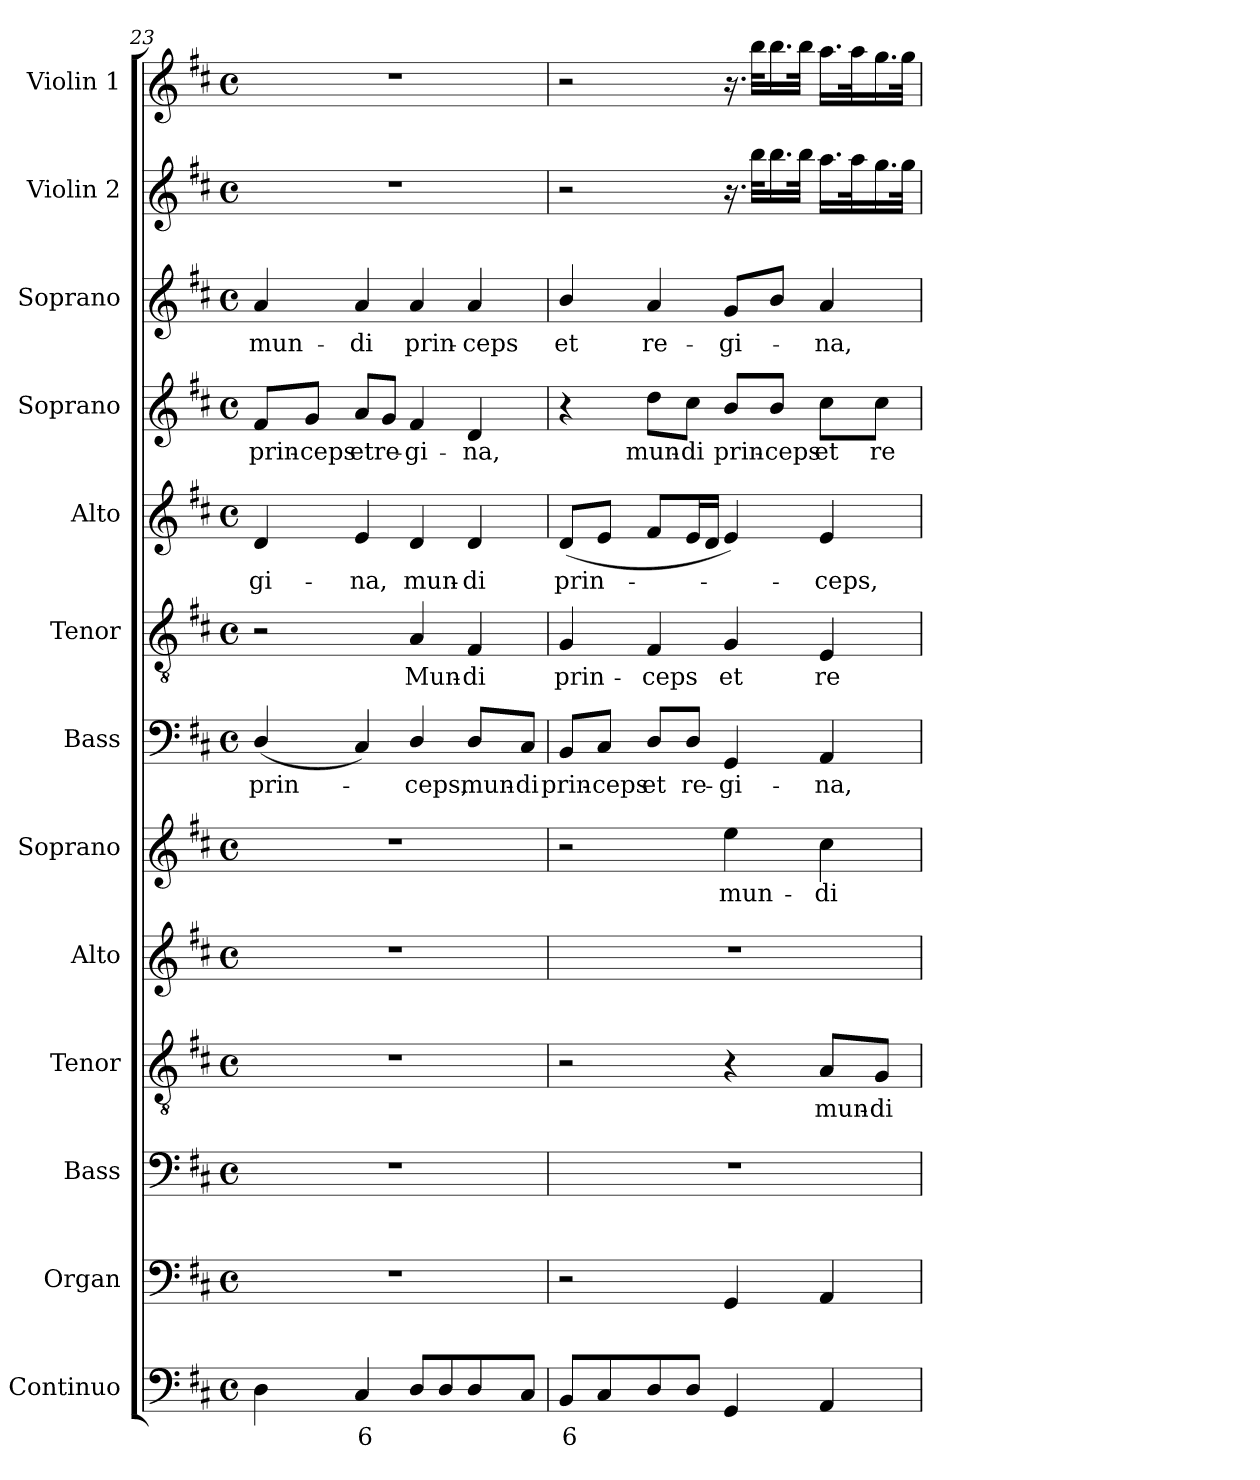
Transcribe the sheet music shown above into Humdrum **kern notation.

**kern	**text	**kern	**kern	**kern	**text	**kern	**kern	**text	**kern	**text	**kern	**text	**kern	**text	**kern	**text	**kern	**text	**kern	**kern
*part13	*part13	*part12	*part11	*part10	*part10	*part9	*part8	*part8	*part7	*part7	*part6	*part6	*part5	*part5	*part4	*part4	*part3	*part3	*part2	*part1
*staff13	*staff13	*staff12	*staff11	*staff10	*staff10	*staff9	*staff8	*staff8	*staff7	*staff7	*staff6	*staff6	*staff5	*staff5	*staff4	*staff4	*staff3	*staff3	*staff2	*staff1
*I"Continuo	*	*I"Organ	*I"Bass	*I"Tenor	*	*I"Alto	*I"Soprano	*	*I"Bass	*	*I"Tenor	*	*I"Alto	*	*I"Soprano	*	*I"Soprano	*	*I"Violin 2	*I"Violin 1
*I'Cont.	*	*I'Org.	*I'B.	*I'T.	*	*I'A.	*I'S.	*	*I'B.	*	*I'T.	*	*I'A.	*	*I'S.	*	*I'S.	*	*I'Vln. 2	*I'Vln. 1
*clefF4	*	*clefF4	*clefF4	*clefGv2	*	*clefG2	*clefG2	*	*clefF4	*	*clefGv2	*	*clefG2	*	*clefG2	*	*clefG2	*	*clefG2	*clefG2
*	*	*	*	*ITrd7c12	*	*	*	*	*	*	*ITrd7c12	*	*	*	*	*	*	*	*	*
*k[f#c#]	*	*k[f#c#]	*k[f#c#]	*k[f#c#]	*	*k[f#c#]	*k[f#c#]	*	*k[f#c#]	*	*k[f#c#]	*	*k[f#c#]	*	*k[f#c#]	*	*k[f#c#]	*	*k[f#c#]	*k[f#c#]
*D:	*	*D:	*D:	*D:	*	*D:	*D:	*	*D:	*	*D:	*	*D:	*	*D:	*	*D:	*	*D:	*D:
*M4/4	*	*M4/4	*M4/4	*M4/4	*	*M4/4	*M4/4	*	*M4/4	*	*M4/4	*	*M4/4	*	*M4/4	*	*M4/4	*	*M4/4	*M4/4
*met(c)	*	*met(c)	*met(c)	*met(c)	*	*met(c)	*met(c)	*	*met(c)	*	*met(c)	*	*met(c)	*	*met(c)	*	*met(c)	*	*met(c)	*met(c)
=23	=23	=23	=23	=23	=23	=23	=23	=23	=23	=23	=23	=23	=23	=23	=23	=23	=23	=23	=23	=23
!	!	!	!	!	!	!	!	!	!	!LO:LY:b:color=#000000	!	!	!	!	!	!	!	!	!	!
!	!	!	!	!	!	!	!	!	!	!	!	!	!	!LO:LY:b:color=#000000	!	!	!	!	!	!
!	!	!	!	!	!	!	!	!	!	!	!	!	!	!	!	!LO:LY:b:color=#000000	!	!	!	!
!	!	!	!	!	!	!	!	!	!	!	!	!	!	!	!	!	!	!LO:LY:b:color=#000000	!	!
4Di\	.	1r	1r	1r	.	1r	1r	.	(4Di/	prin-	2r	.	4di/	-gi-	8f#i/L	prin-	4ai/	mun-	1r	1r
!	!	!	!	!	!	!	!	!	!	!	!	!	!	!	!	!LO:LY:b:color=#000000	!	!	!	!
.	.	.	.	.	.	.	.	.	.	.	.	.	.	.	8gi/J	-ceps	.	.	.	.
!	!LO:LY:b:color=#000000	!	!	!	!	!	!	!	!	!	!	!	!	!	!	!	!	!	!	!
!	!	!	!	!	!	!	!	!	!	!	!	!	!	!LO:LY:b:color=#000000	!	!	!	!	!	!
!	!	!	!	!	!	!	!	!	!	!	!	!	!	!	!	!LO:LY:b:color=#000000	!	!	!	!
!	!	!	!	!	!	!	!	!	!	!	!	!	!	!	!	!	!	!LO:LY:b:color=#000000	!	!
4C#i/	6	.	.	.	.	.	.	.	4C#i/)	.	.	.	4ei/	-na,	8ai/L	et	4ai/	-di	.	.
!	!	!	!	!	!	!	!	!	!	!	!	!	!	!	!	!LO:LY:b:color=#000000	!	!	!	!
.	.	.	.	.	.	.	.	.	.	.	.	.	.	.	8gi/J	re-	.	.	.	.
!	!	!	!	!	!	!	!	!	!	!LO:LY:b:color=#000000	!	!	!	!	!	!	!	!	!	!
!	!	!	!	!	!	!	!	!	!	!	!	!LO:LY:b:color=#000000	!	!	!	!	!	!	!	!
!	!	!	!	!	!	!	!	!	!	!	!	!	!	!LO:LY:b:color=#000000	!	!	!	!	!	!
!	!	!	!	!	!	!	!	!	!	!	!	!	!	!	!	!LO:LY:b:color=#000000	!	!	!	!
!	!	!	!	!	!	!	!	!	!	!	!	!	!	!	!	!	!	!LO:LY:b:color=#000000	!	!
8Di/L	.	.	.	.	.	.	.	.	4Di/	-ceps,	4AAi/	Mun-	4di/	mun-	4f#i/	-gi-	4ai/	prin-	.	.
8Di/	.	.	.	.	.	.	.	.	.	.	.	.	.	.	.	.	.	.	.	.
!	!	!	!	!	!	!	!	!	!	!LO:LY:b:color=#000000	!	!	!	!	!	!	!	!	!	!
!	!	!	!	!	!	!	!	!	!	!	!	!LO:LY:b:color=#000000	!	!	!	!	!	!	!	!
!	!	!	!	!	!	!	!	!	!	!	!	!	!	!LO:LY:b:color=#000000	!	!	!	!	!	!
!	!	!	!	!	!	!	!	!	!	!	!	!	!	!	!	!LO:LY:b:color=#000000	!	!	!	!
!	!	!	!	!	!	!	!	!	!	!	!	!	!	!	!	!	!	!LO:LY:b:color=#000000	!	!
8Di/	.	.	.	.	.	.	.	.	8Di/L	mun-	4FF#i/	-di	4di/	-di	4di/	-na,	4ai/	-ceps	.	.
!	!	!	!	!	!	!	!	!	!	!LO:LY:b:color=#000000	!	!	!	!	!	!	!	!	!	!
8C#i/J	.	.	.	.	.	.	.	.	8C#i/J	-di	.	.	.	.	.	.	.	.	.	.
=24	=24	=24	=24	=24	=24	=24	=24	=24	=24	=24	=24	=24	=24	=24	=24	=24	=24	=24	=24	=24
!	!LO:LY:b:color=#000000	!	!	!	!	!	!	!	!	!	!	!	!	!	!	!	!	!	!	!
!	!	!	!	!	!	!	!	!	!	!LO:LY:b:color=#000000	!	!	!	!	!	!	!	!	!	!
!	!	!	!	!	!	!	!	!	!	!	!	!LO:LY:b:color=#000000	!	!	!	!	!	!	!	!
!	!	!	!	!	!	!	!	!	!	!	!	!	!	!LO:LY:b:color=#000000	!	!	!	!	!	!
!	!	!	!	!	!	!	!	!	!	!	!	!	!	!	!	!	!	!LO:LY:b:color=#000000	!	!
8BBi/L	6	2r	1r	2r	.	1r	2r	.	8BBi/L	prin-	4GGi/	prin-	(8di/L	prin-	4r	.	4bi/	et	2r	2r
!	!	!	!	!	!	!	!	!	!	!LO:LY:b:color=#000000	!	!	!	!	!	!	!	!	!	!
8C#i/	.	.	.	.	.	.	.	.	8C#i/J	-ceps	.	.	8ei/J	.	.	.	.	.	.	.
!	!	!	!	!	!	!	!	!	!	!LO:LY:b:color=#000000	!	!	!	!	!	!	!	!	!	!
!	!	!	!	!	!	!	!	!	!	!	!	!LO:LY:b:color=#000000	!	!	!	!	!	!	!	!
!	!	!	!	!	!	!	!	!	!	!	!	!	!	!	!	!LO:LY:b:color=#000000	!	!	!	!
!	!	!	!	!	!	!	!	!	!	!	!	!	!	!	!	!	!	!LO:LY:b:color=#000000	!	!
8Di/	.	.	.	.	.	.	.	.	8Di/L	et	4FF#i/	-ceps	8f#i/L	.	8ddi\L	mun-	4ai/	re-	.	.
!	!	!	!	!	!	!	!	!	!	!LO:LY:b:color=#000000	!	!	!	!	!	!	!	!	!	!
!	!	!	!	!	!	!	!	!	!	!	!	!	!	!	!	!LO:LY:b:color=#000000	!	!	!	!
8Di/J	.	.	.	.	.	.	.	.	8Di/J	re-	.	.	16ei/L	.	8cc#i\J	-di	.	.	.	.
.	.	.	.	.	.	.	.	.	.	.	.	.	16di/JJ	.	.	.	.	.	.	.
!	!	!	!	!	!	!	!	!LO:LY:b:color=#000000	!	!	!	!	!	!	!	!	!	!	!	!
!	!	!	!	!	!	!	!	!	!	!LO:LY:b:color=#000000	!	!	!	!	!	!	!	!	!	!
!	!	!	!	!	!	!	!	!	!	!	!	!LO:LY:b:color=#000000	!	!	!	!	!	!	!	!
!	!	!	!	!	!	!	!	!	!	!	!	!	!	!	!	!LO:LY:b:color=#000000	!	!	!	!
!	!	!	!	!	!	!	!	!	!	!	!	!	!	!	!	!	!	!LO:LY:b:color=#000000	!	!
4GGi/	.	4GGi/	.	4r	.	.	4eei\	mun-	4GGi/	-gi-	4GGi/	et	4ei/)	.	8bi/L	prin-	8gi/L	-gi-	16.r	16.r
.	.	.	.	.	.	.	.	.	.	.	.	.	.	.	.	.	.	.	32bbi\KLL	32bbi\KLL
!	!	!	!	!	!	!	!	!	!	!	!	!	!	!	!	!LO:LY:b:color=#000000	!	!	!	!
.	.	.	.	.	.	.	.	.	.	.	.	.	.	.	8bi/J	-ceps	8bi/J	.	16.bbi\	16.bbi\
.	.	.	.	.	.	.	.	.	.	.	.	.	.	.	.	.	.	.	32bbi\JJk	32bbi\JJk
!	!	!	!	!	!LO:LY:b:color=#000000	!	!	!	!	!	!	!	!	!	!	!	!	!	!	!
!	!	!	!	!	!	!	!	!LO:LY:b:color=#000000	!	!	!	!	!	!	!	!	!	!	!	!
!	!	!	!	!	!	!	!	!	!	!LO:LY:b:color=#000000	!	!	!	!	!	!	!	!	!	!
!	!	!	!	!	!	!	!	!	!	!	!	!LO:LY:b:color=#000000	!	!	!	!	!	!	!	!
!	!	!	!	!	!	!	!	!	!	!	!	!	!	!LO:LY:b:color=#000000	!	!	!	!	!	!
!	!	!	!	!	!	!	!	!	!	!	!	!	!	!	!	!LO:LY:b:color=#000000	!	!	!	!
!	!	!	!	!	!	!	!	!	!	!	!	!	!	!	!	!	!	!LO:LY:b:color=#000000	!	!
4AAi/	.	4AAi/	.	8AAi/L	mun-	.	4cc#i\	-di	4AAi/	-na,	4EEi/	re-	4ei/	-ceps,	8cc#i\L	et	4ai/	-na,	16.aai\LL	16.aai\LL
.	.	.	.	.	.	.	.	.	.	.	.	.	.	.	.	.	.	.	32aai\k	32aai\k
!	!	!	!	!	!LO:LY:b:color=#000000	!	!	!	!	!	!	!	!	!	!	!	!	!	!	!
!	!	!	!	!	!	!	!	!	!	!	!	!	!	!	!	!LO:LY:b:color=#000000	!	!	!	!
.	.	.	.	8GGi/J	-di	.	.	.	.	.	.	.	.	.	8cc#i\J	re-	.	.	16.ggi\	16.ggi\
.	.	.	.	.	.	.	.	.	.	.	.	.	.	.	.	.	.	.	32ggi\JJk	32ggi\JJk
=	=	=	=	=	=	=	=	=	=	=	=	=	=	=	=	=	=	=	=	=
*-	*-	*-	*-	*-	*-	*-	*-	*-	*-	*-	*-	*-	*-	*-	*-	*-	*-	*-	*-	*-
